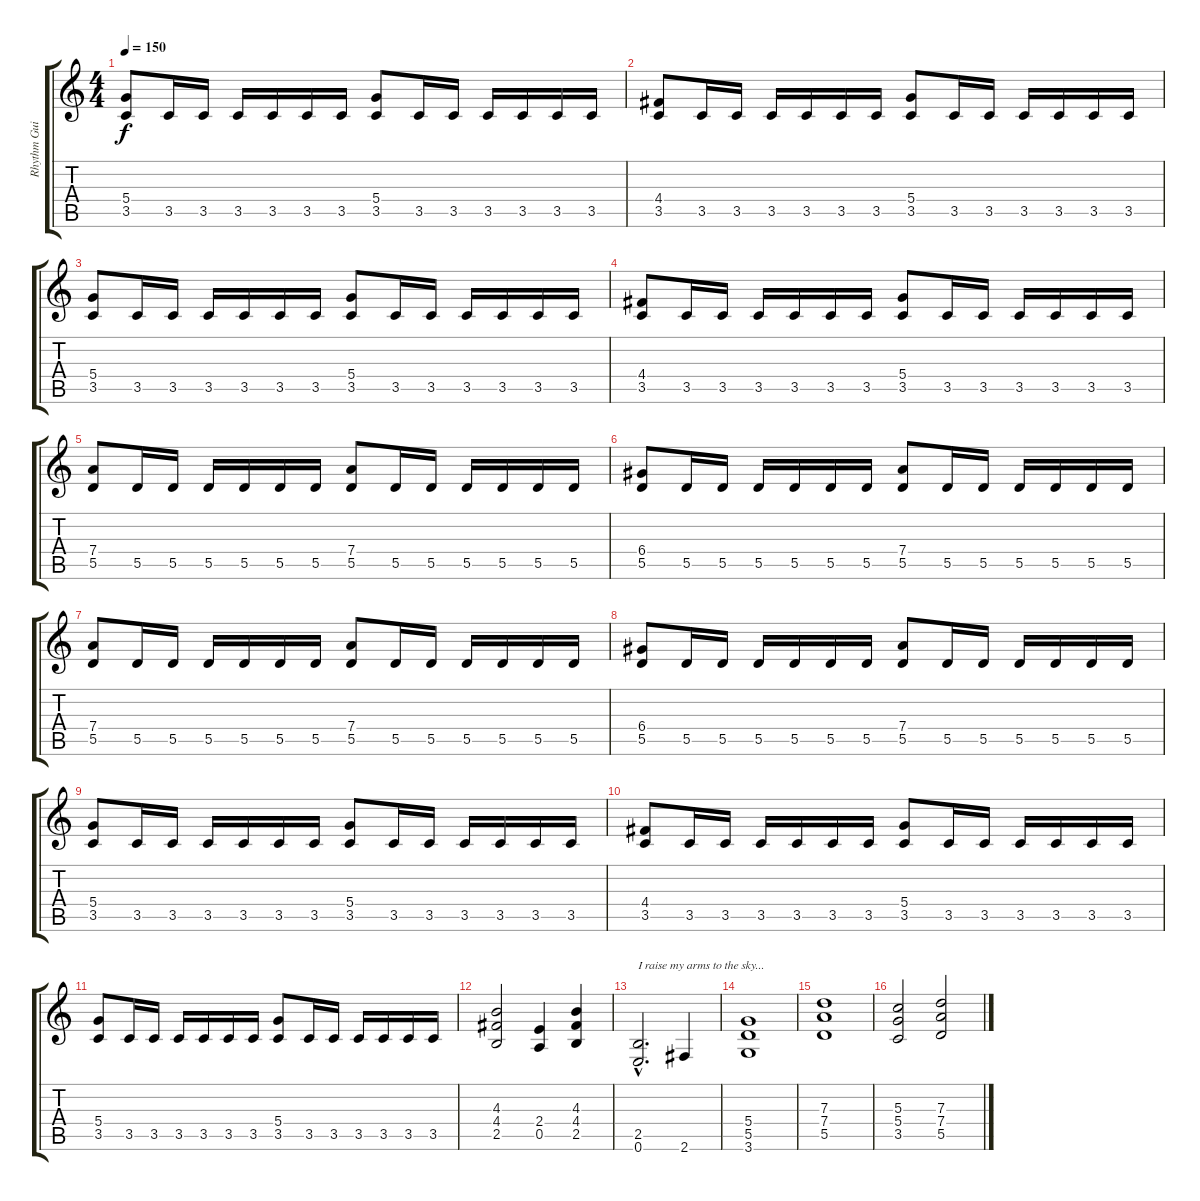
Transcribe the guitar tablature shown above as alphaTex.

\track ("Rhythm Guitar" "Rhythm Gui") {instrument distortionguitar}
\staff {score tabs}
\tuning (E4 B3 G3 D3 A2 E2) {hide}
\ts (4 4)
\tempo 150
\clef g2
\ks c
(5.4 3.5).8{dy f} 3.5.16 3.5.16 3.5.16 3.5.16 3.5.16 3.5.16 (5.4 3.5).8 3.5.16 3.5.16 3.5.16 3.5.16 3.5.16 3.5.16 |
(4.4 3.5).8 3.5.16 3.5.16 3.5.16 3.5.16 3.5.16 3.5.16 (5.4 3.5).8 3.5.16 3.5.16 3.5.16 3.5.16 3.5.16 3.5.16 |
(5.4 3.5).8 3.5.16 3.5.16 3.5.16 3.5.16 3.5.16 3.5.16 (5.4 3.5).8 3.5.16 3.5.16 3.5.16 3.5.16 3.5.16 3.5.16 |
(4.4 3.5).8 3.5.16 3.5.16 3.5.16 3.5.16 3.5.16 3.5.16 (5.4 3.5).8 3.5.16 3.5.16 3.5.16 3.5.16 3.5.16 3.5.16 |
(7.4 5.5).8 5.5.16 5.5.16 5.5.16 5.5.16 5.5.16 5.5.16 (7.4 5.5).8 5.5.16 5.5.16 5.5.16 5.5.16 5.5.16 5.5.16 |
(6.4 5.5).8 5.5.16 5.5.16 5.5.16 5.5.16 5.5.16 5.5.16 (7.4 5.5).8 5.5.16 5.5.16 5.5.16 5.5.16 5.5.16 5.5.16 |
(7.4 5.5).8 5.5.16 5.5.16 5.5.16 5.5.16 5.5.16 5.5.16 (7.4 5.5).8 5.5.16 5.5.16 5.5.16 5.5.16 5.5.16 5.5.16 |
(6.4 5.5).8 5.5.16 5.5.16 5.5.16 5.5.16 5.5.16 5.5.16 (7.4 5.5).8 5.5.16 5.5.16 5.5.16 5.5.16 5.5.16 5.5.16 |
(5.4 3.5).8 3.5.16 3.5.16 3.5.16 3.5.16 3.5.16 3.5.16 (5.4 3.5).8 3.5.16 3.5.16 3.5.16 3.5.16 3.5.16 3.5.16 |
(4.4 3.5).8 3.5.16 3.5.16 3.5.16 3.5.16 3.5.16 3.5.16 (5.4 3.5).8 3.5.16 3.5.16 3.5.16 3.5.16 3.5.16 3.5.16 |
(5.4 3.5).8 3.5.16 3.5.16 3.5.16 3.5.16 3.5.16 3.5.16 (5.4 3.5).8 3.5.16 3.5.16 3.5.16 3.5.16 3.5.16 3.5.16 |
(4.3 4.4 2.5).2 (2.4 0.5).4 (4.3 4.4 2.5).4 |
(2.5{hac} 0.6{hac}).2{d txt "I raise my arms to the sky..."} 2.6.4 |
(5.4 5.5 3.6).1 |
(7.3 7.4 5.5).1 |
(5.3 5.4 3.5).2 (7.3 7.4 5.5).2
